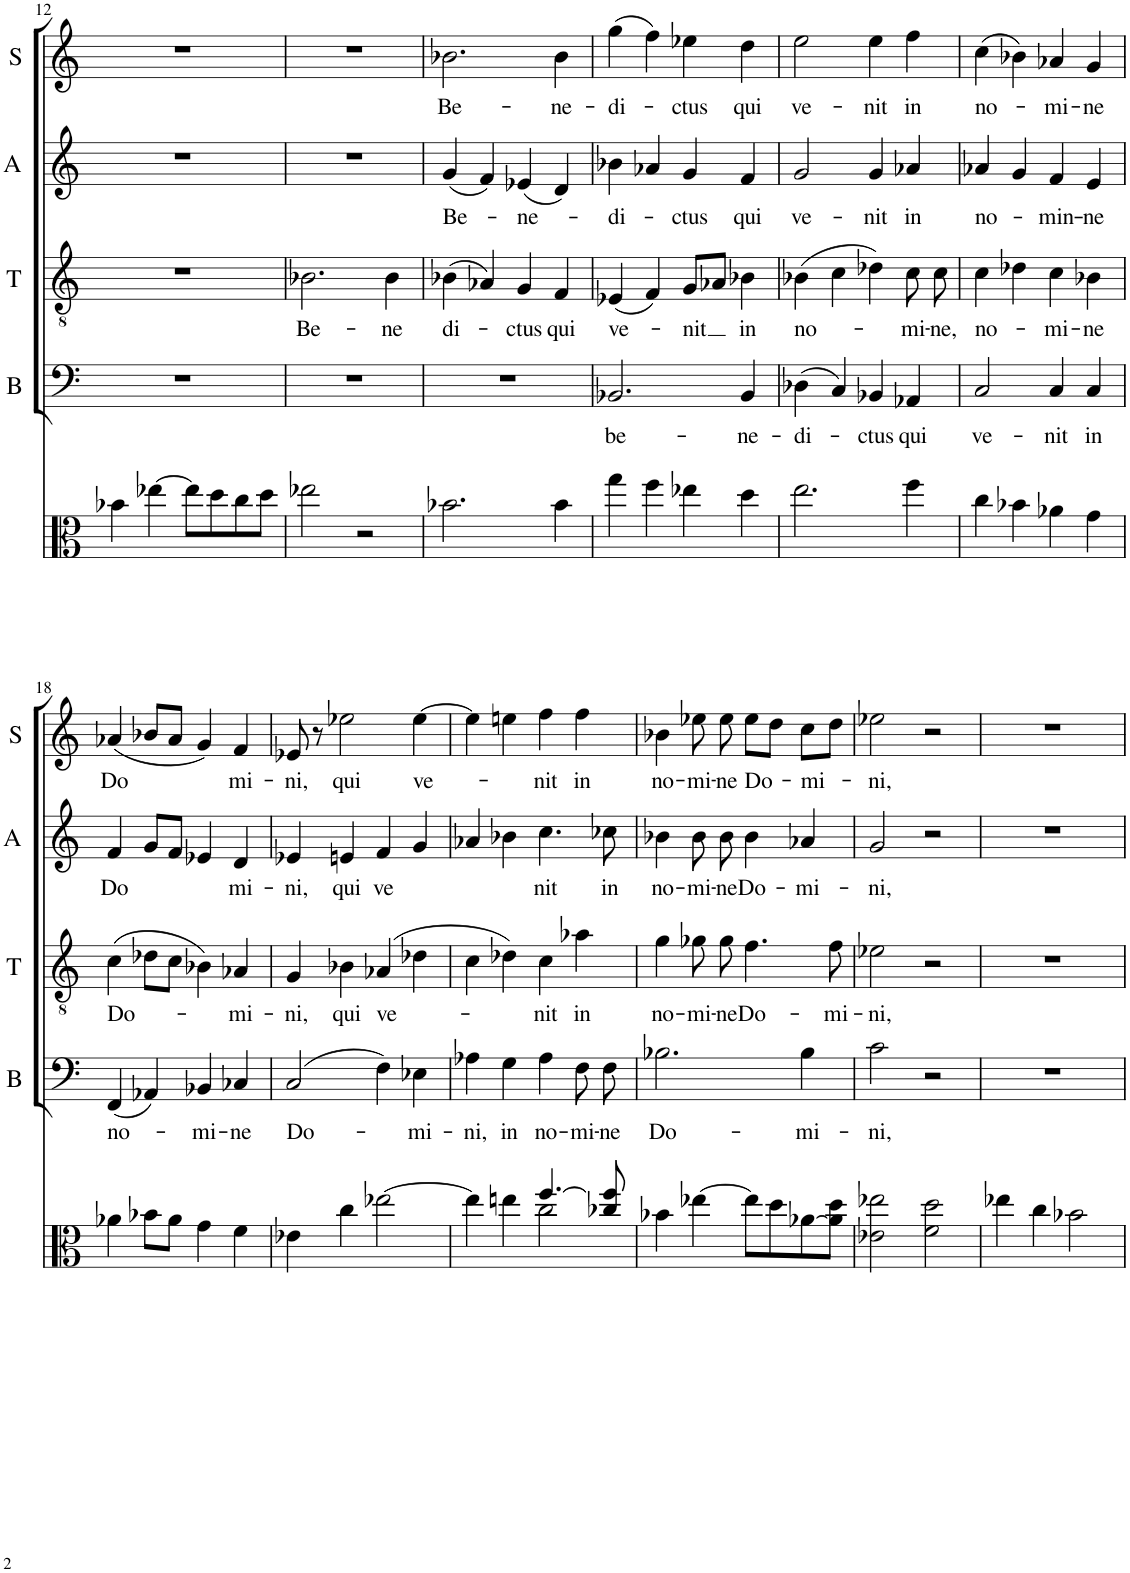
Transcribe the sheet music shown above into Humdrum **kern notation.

**kern	**kern	**text	**kern	**text	**kern	**text	**kern	**text
*part5	*part4	*part4	*part3	*part3	*part2	*part2	*part1	*part1
*staff5	*staff4	*staff4	*staff3	*staff3	*staff2	*staff2	*staff1	*staff1
*I"Bratschen	*I"Bass	*	*I"Tenor	*	*I"Alt	*	*I"Sopran	*
*	*I'B	*	*I'T	*	*I'A	*	*I'S	*
!!LO:PB:g=z
*clefC3	*clefF4	*	*clefGv2	*	*clefG2	*	*clefG2	*
*	*	*	*ITrd7c12	*	*ITrd1c2	*	*	*
*k[]	*k[]	*	*k[]	*	*k[]	*	*k[]	*
*M2/2	*M2/2	*	*M2/2	*	*M2/2	*	*M2/2	*
*met(c|)	*met(c|)	*	*met(c|)	*	*met(c|)	*	*met(c|)	*
=12	=12	=12	=12	=12	=12	=12	=12	=12
4b-X\	1r	.	1r	.	1r	.	1r	.
[4ee-X\	.	.	.	.	.	.	.	.
8ee-\L]	.	.	.	.	.	.	.	.
8dd\	.	.	.	.	.	.	.	.
8cc\	.	.	.	.	.	.	.	.
8dd\J	.	.	.	.	.	.	.	.
=13	=13	=13	=13	=13	=13	=13	=13	=13
!	!	!	!	!LO:LY:b	!	!	!	!
2ee-X\	1r	.	2.B-X\	Be-	1r	.	1r	.
2r	.	.	.	.	.	.	.	.
!	!	!	!	!LO:LY:b	!	!	!	!
.	.	.	4B-\	-ne	.	.	.	.
=14	=14	=14	=14	=14	=14	=14	=14	=14
!	!	!	!	!LO:LY:b	!	!LO:LY:b	!	!LO:LY:b
2.b-X\	1r	.	(4B-X\	di-	(4g/	Be-	2.b-X\	Be-
.	.	.	4A-X/)	.	4f/)	.	.	.
!	!	!	!	!LO:LY:b	!	!LO:LY:b	!	!
.	.	.	4G/	-ctus	(4e-X/	-ne-	.	.
!	!	!	!	!LO:LY:b	!	!	!	!LO:LY:b
4b-\	.	.	4F/	qui	4d/)	.	4b-\	-ne-
=15	=15	=15	=15	=15	=15	=15	=15	=15
!	!	!LO:LY:b	!	!LO:LY:b	!	!LO:LY:b	!	!LO:LY:b
4gg\	2.BB-X/	be-	(4E-X/	ve-	4b-X\	-di-	(4gg\	-di-
4ff\	.	.	4F/)	.	4a-X/	.	4ff\)	.
!	!	!	!	!LO:LY:b	!	!LO:LY:b	!	!LO:LY:b
4ee-X\	.	.	8G/L	-nit	4g/	-ctus	4ee-X\	-ctus
.	.	.	8A-X/J	.	.	.	.	.
!	!	!LO:LY:b	!	!LO:LY:b	!	!LO:LY:b	!	!LO:LY:b
4dd\	4BB-/	-ne-	4B-X\	in	4f/	qui	4dd\	qui
=16	=16	=16	=16	=16	=16	=16	=16	=16
!	!	!LO:LY:b	!	!LO:LY:b	!	!LO:LY:b	!	!LO:LY:b
2.ee\	(4D-X\	-di-	(4B-X\	no-	2g/	ve-	2ee\	ve-
.	4C/)	.	4c\	.	.	.	.	.
!	!	!LO:LY:b	!	!	!	!LO:LY:b	!	!LO:LY:b
.	4BB-X/	-ctus	4d-X\)	.	4g/	-nit	4ee\	-nit
!	!	!LO:LY:b	!	!LO:LY:b	!	!LO:LY:b	!	!LO:LY:b
4ff\	4AA-X/	qui	8c\	-mi-	4a-X/	in	4ff\	in
!	!	!	!	!LO:LY:b	!	!	!	!
.	.	.	8c\	-ne,	.	.	.	.
=17	=17	=17	=17	=17	=17	=17	=17	=17
!	!	!LO:LY:b	!	!LO:LY:b	!	!LO:LY:b	!	!LO:LY:b
4cc\	2C/	ve-	4c\	no-	4a-X/	no-	(4cc\	no-
4b-X\	.	.	4d-X\	.	4g/	.	4b-X\)	.
!	!	!LO:LY:b	!	!LO:LY:b	!	!LO:LY:b	!	!LO:LY:b
4a-X\	4C/	-nit	4c\	-mi-	4f/	-min-	4a-X/	-mi-
!	!	!LO:LY:b	!	!LO:LY:b	!	!LO:LY:b	!	!LO:LY:b
4g\	4C/	in	4B-X\	-ne	4e/	-ne	4g/	-ne
!!LO:LB:g=z
=18	=18	=18	=18	=18	=18	=18	=18	=18
!	!	!LO:LY:b	!	!LO:LY:b	!	!LO:LY:b	!	!LO:LY:b
4a-X\	(4FF/	no-	(4c\	Do-	4f/	Do	(4a-X/	Do
8b-X\L	4AA-X/)	.	8d-X\L	.	8g/L	.	8b-X/L	.
8a-\J	.	.	8c\J	.	8f/J	.	8a-/J	.
!	!	!LO:LY:b	!	!	!	!	!	!
4g\	4BB-X/	-mi-	4B-X\)	.	4e-X/	.	4g/)	.
!	!	!LO:LY:b	!	!LO:LY:b	!	!LO:LY:b	!	!LO:LY:b
4f\	4C-X/	-ne	4A-X/	-mi-	4d/	mi-	4f/	mi-
=19	=19	=19	=19	=19	=19	=19	=19	=19
!	!	!LO:LY:b	!	!LO:LY:b	!	!LO:LY:b	!	!LO:LY:b
4e-X\	(2C/	Do-	4G/	-ni,	4e-X/	-ni,	8e-X/	-ni,
.	.	.	.	.	.	.	8r	.
!	!	!	!	!LO:LY:b	!	!LO:LY:b	!	!LO:LY:b
4cc\	.	.	4B-X\	qui	4en/	qui	2ee-X\	qui
!	!	!	!	!LO:LY:b	!	!LO:LY:b	!	!
[2ee-X\	4F\)	.	(4A-X/	ve-	4f/	ve	.	.
!	!	!LO:LY:b	!	!	!	!	!	!LO:LY:b
.	4E-X\	-mi-	4d-X\	.	4g/	.	[4ee-\	ve-
=20	=20	=20	=20	=20	=20	=20	=20	=20
*^	*	*	*	*	*	*	*	*
!	!	!	!LO:LY:b	!	!	!	!	!	!
4ee-\]	2ryy	4A-X\	-ni,	4c\	.	4a-X/	.	4ee-\]	.
!	!	!	!LO:LY:b	!	!	!	!	!	!
4een\	.	4G\	in	4d-X\)	.	4b-X\	.	4een\	.
!	!	!	!LO:LY:b	!	!LO:LY:b	!	!LO:LY:b	!	!LO:LY:b
[4.ff/	2cc\	4A-\	no-	4c\	-nit	4.cc\	nit	4ff\	-nit
!	!	!	!LO:LY:b	!	!LO:LY:b	!	!	!	!LO:LY:b
.	.	8F\L	-mi-	4a-X\	in	.	.	4ff\	in
!	!	!	!LO:LY:b	!	!	!	!LO:LY:b	!	!
8cc-X/ 8ff/]	.	8F\J	-ne	.	.	8cc-X\	in	.	.
*v	*v	*	*	*	*	*	*	*	*
=21	=21	=21	=21	=21	=21	=21	=21	=21
!	!	!LO:LY:b	!	!LO:LY:b	!	!LO:LY:b	!	!LO:LY:b
4b-X\	2.B-X\	Do-	4g\	no-	4b-X\	no-	4b-X\	no-
!	!	!	!	!LO:LY:b	!	!LO:LY:b	!	!LO:LY:b
[4ee-X\	.	.	8g-X\	-mi-	8b-\	-mi-	8ee-X\	-mi-
!	!	!	!	!LO:LY:b	!	!LO:LY:b	!	!LO:LY:b
.	.	.	8g-\	-ne	8b-\	-ne	8ee-\	-ne
!	!	!	!	!LO:LY:b	!	!LO:LY:b	!	!LO:LY:b
8ee-\L]	.	.	4.f\	Do-	4b-\	Do-	8ee-\L	Do-
8dd\	.	.	.	.	.	.	8dd\J	.
!	!	!LO:LY:b	!	!	!	!LO:LY:b	!	!LO:LY:b
[8a-X\	4B-\	-mi-	.	.	4a-X/	-mi-	8cc\L	-mi-
!	!	!	!	!LO:LY:b	!	!	!	!
8a-\] 8dd\J	.	.	8f\	-mi-	.	.	8dd\J	.
=22	=22	=22	=22	=22	=22	=22	=22	=22
!	!	!LO:LY:b	!	!LO:LY:b	!	!LO:LY:b	!	!LO:LY:b
2e-X\ 2ee-X\	2c\	-ni,	2e-X\	-ni,	2g/	-ni,	2ee-X\	-ni,
2f\ 2dd\	2r	.	2r	.	2r	.	2r	.
=23	=23	=23	=23	=23	=23	=23	=23	=23
4ee-X\	1r	.	1r	.	1r	.	1r	.
4cc\	.	.	.	.	.	.	.	.
2b-X\	.	.	.	.	.	.	.	.
=	=	=	=	=	=	=	=	=
*-	*-	*-	*-	*-	*-	*-	*-	*-
